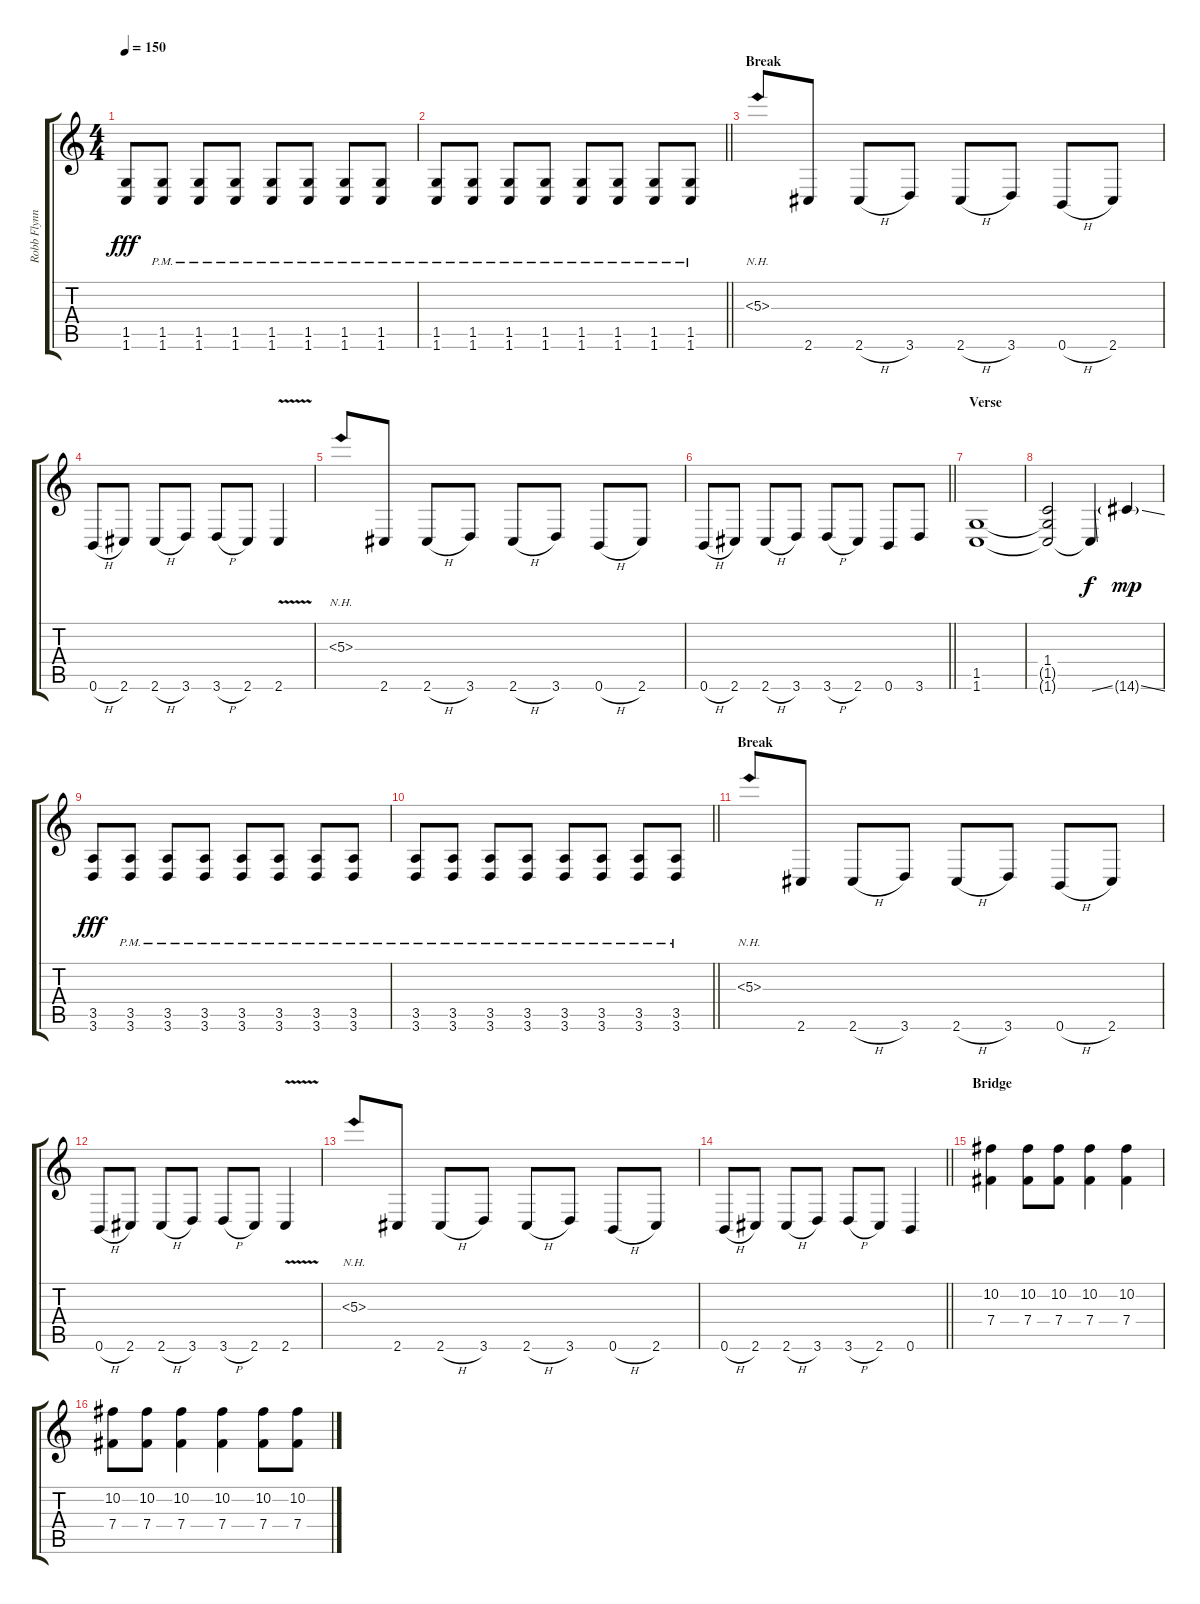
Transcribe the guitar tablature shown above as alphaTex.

\track ("Robb Flynn" "Robb Flynn") {instrument distortionguitar}
\staff {score tabs}
\tuning (Db4 Ab3 E3 B2 Gb2 B1) {hide}
\ts (4 4)
\tempo 150
\clef g2
\ks c
(1.5 1.6).8{dy fff} (1.5{pm} 1.6{pm}).8 (1.5{pm} 1.6{pm}).8 (1.5{pm} 1.6{pm}).8 (1.5{pm} 1.6{pm}).8 (1.5{pm} 1.6{pm}).8 (1.5{pm} 1.6{pm}).8 (1.5{pm} 1.6{pm}).8 |
\barLineRight lightlight
(1.5{pm} 1.6{pm}).8 (1.5{pm} 1.6{pm}).8 (1.5{pm} 1.6{pm}).8 (1.5{pm} 1.6{pm}).8 (1.5{pm} 1.6{pm}).8 (1.5{pm} 1.6{pm}).8 (1.5{pm} 1.6{pm}).8 (1.5{pm} 1.6{pm}).8 |
\section ("" "Break")
5.3{nh}.8 2.6.8 2.6{h}.8 3.6.8 2.6{h}.8 3.6.8 0.6{h}.8 2.6.8 |
0.6{h}.8 2.6.8 2.6{h}.8 3.6.8 3.6{h}.8 2.6.8 2.6{v}.4 |
5.3{nh}.8 2.6.8 2.6{h}.8 3.6.8 2.6{h}.8 3.6.8 0.6{h}.8 2.6.8 |
\barLineRight lightlight
0.6{h}.8 2.6.8 2.6{h}.8 3.6.8 3.6{h}.8 2.6.8 0.6.8 3.6.8 |
\section ("" "Verse")
(1.5 1.6).1 |
(1.4 1.5{t} 1.6{t}).2 1.6{ss t}.4{dy f} 14.6{ss g}.4{dy mp} |
(3.5 3.6).8{dy fff} (3.5{pm} 3.6{pm}).8 (3.5{pm} 3.6{pm}).8 (3.5{pm} 3.6{pm}).8 (3.5{pm} 3.6{pm}).8 (3.5{pm} 3.6{pm}).8 (3.5{pm} 3.6{pm}).8 (3.5{pm} 3.6{pm}).8 |
\barLineRight lightlight
(3.5{pm} 3.6{pm}).8 (3.5{pm} 3.6{pm}).8 (3.5{pm} 3.6{pm}).8 (3.5{pm} 3.6{pm}).8 (3.5{pm} 3.6{pm}).8 (3.5{pm} 3.6{pm}).8 (3.5{pm} 3.6{pm}).8 (3.5{pm} 3.6{pm}).8 |
\section ("" "Break")
5.3{nh}.8 2.6.8 2.6{h}.8 3.6.8 2.6{h}.8 3.6.8 0.6{h}.8 2.6.8 |
0.6{h}.8 2.6.8 2.6{h}.8 3.6.8 3.6{h}.8 2.6.8 2.6{v}.4 |
5.3{nh}.8 2.6.8 2.6{h}.8 3.6.8 2.6{h}.8 3.6.8 0.6{h}.8 2.6.8 |
\barLineRight lightlight
0.6{h}.8 2.6.8 2.6{h}.8 3.6.8 3.6{h}.8 2.6.8 0.6.4 |
\section ("" "Bridge")
(10.2 7.4).4 (10.2 7.4).8 (10.2 7.4).8 (10.2 7.4).4 (10.2 7.4).4 |
(10.2 7.4).8 (10.2 7.4).8 (10.2 7.4).4 (10.2 7.4).4 (10.2 7.4).8 (10.2 7.4).8
